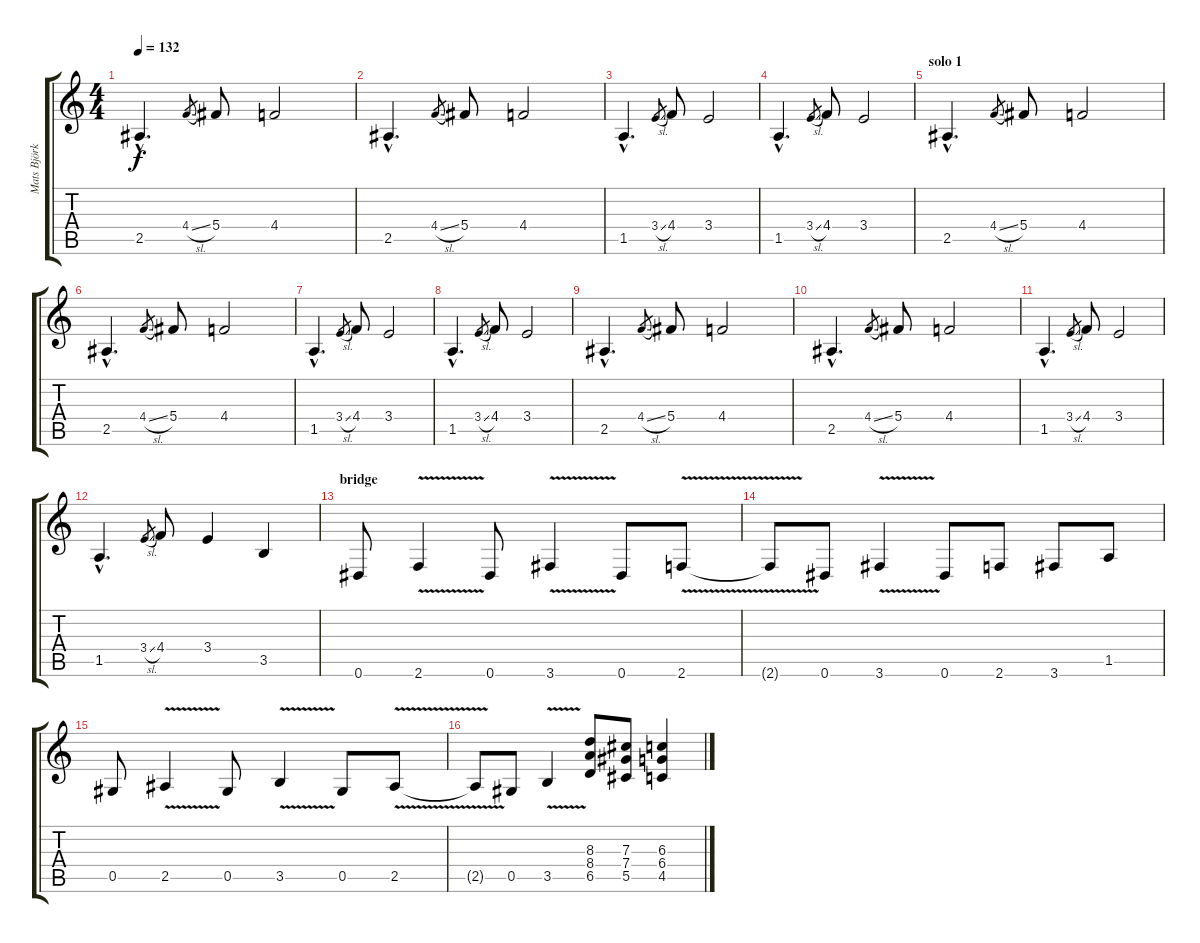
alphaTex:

\track ("Mats Björkman" "Mats Björk") {instrument distortionguitar}
\staff {score tabs}
\tuning (Eb4 Bb3 Gb3 Db3 Ab2 Eb2) {hide}
\ts (4 4)
\tempo 132
\clef g2
\ks c
2.5{hac}.4{d dy f} 4.4{sl}.8{gr} 5.4.8 4.4.2 |
2.5{hac}.4{d} 4.4{sl}.8{gr} 5.4.8 4.4.2 |
1.5{hac}.4{d} 3.4{sl}.8{gr} 4.4.8 3.4.2 |
1.5{hac}.4{d} 3.4{sl}.8{gr} 4.4.8 3.4.2 |
\section ("" "solo 1")
2.5{hac}.4{d volume 16} 4.4{sl}.8{gr} 5.4.8 4.4.2 |
2.5{hac}.4{d} 4.4{sl}.8{gr} 5.4.8 4.4.2 |
1.5{hac}.4{d} 3.4{sl}.8{gr} 4.4.8 3.4.2 |
1.5{hac}.4{d} 3.4{sl}.8{gr} 4.4.8 3.4.2 |
2.5{hac}.4{d} 4.4{sl}.8{gr} 5.4.8 4.4.2 |
2.5{hac}.4{d} 4.4{sl}.8{gr} 5.4.8 4.4.2 |
1.5{hac}.4{d} 3.4{sl}.8{gr} 4.4.8 3.4.2 |
1.5{hac}.4{d} 3.4{sl}.8{gr} 4.4.8 3.4.4 3.5.4 |
\section ("" "bridge")
0.6.8{volume 14} 2.6{v}.4 0.6.8 3.6{v}.4 0.6.8 2.6{v}.8 |
2.6{t}.8 0.6.8 3.6{v}.4 0.6.8 2.6.8 3.6.8 1.5.8 |
0.5.8 2.5{v}.4 0.5.8 3.5{v}.4 0.5.8 2.5{v}.8 |
2.5{t}.8 0.5.8 3.5{v}.4 (8.3 8.4 6.5).8 (7.3 7.4 5.5).8 (6.3 6.4 4.5).4
